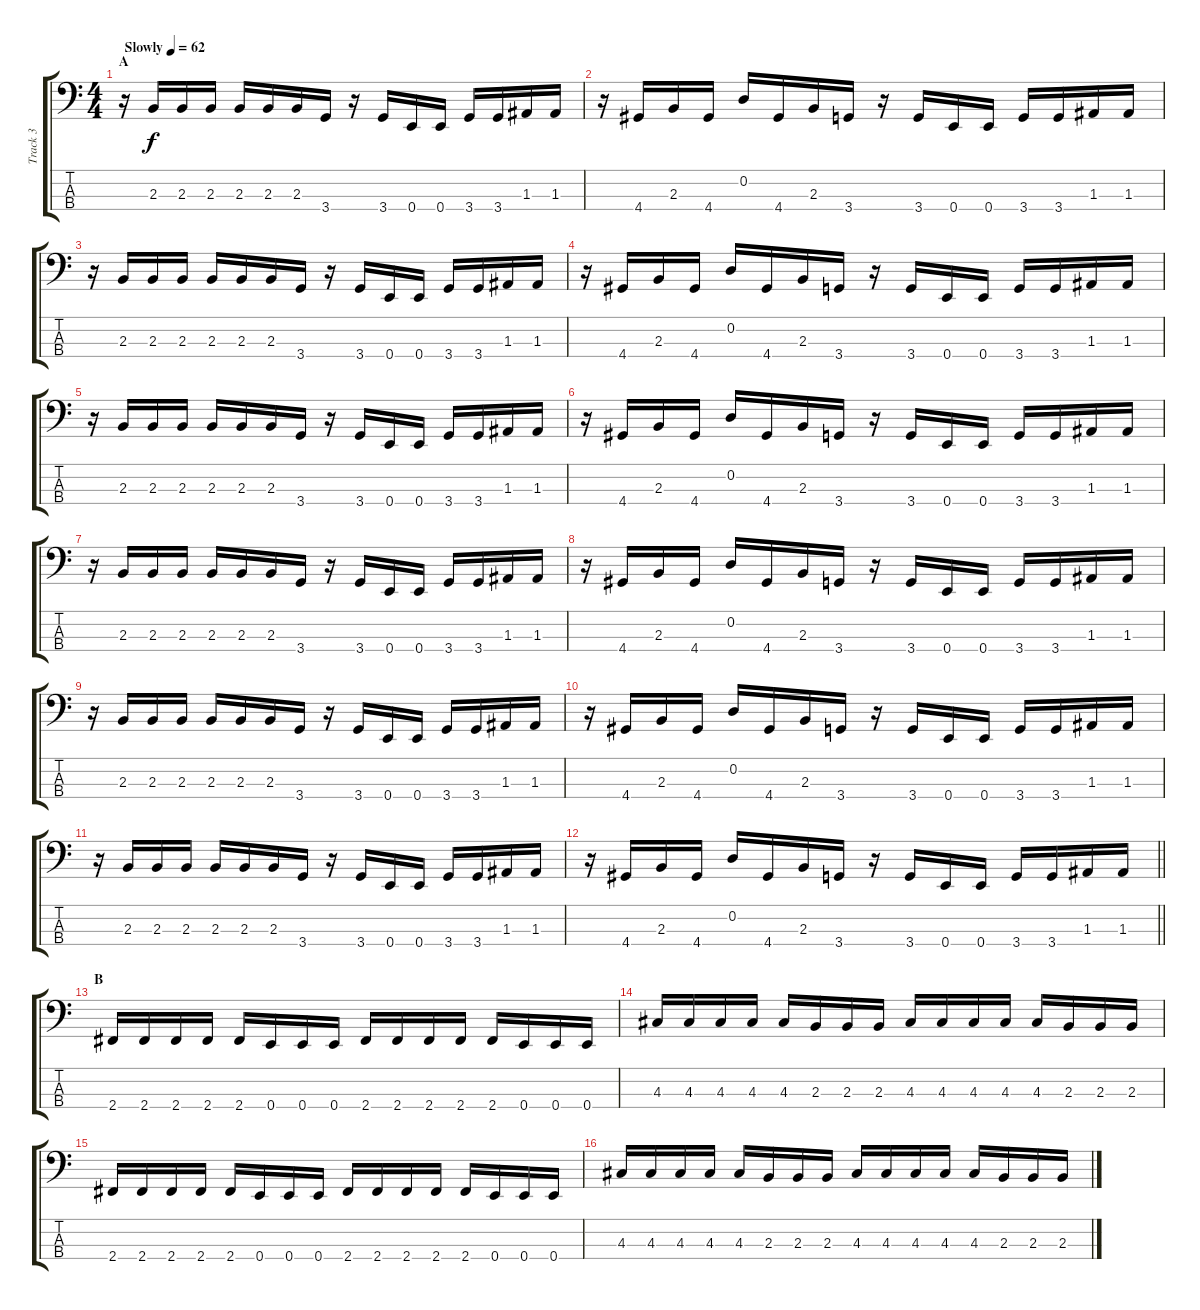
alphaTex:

\track ("Track 3" "Track 3") {instrument electricbassfinger}
\staff {score tabs}
\tuning (G2 D2 A1 E1) {hide}
\ts (4 4)
\section ("" "A")
\tempo (62 "Slowly")
\clef f4
\ks c
r.16{dy f instrument electricbassfinger} 2.3.16 2.3.16 2.3.16 2.3.16 2.3.16 2.3.16 3.4.16 r.16 3.4.16 0.4.16 0.4.16 3.4.16 3.4.16 1.3.16 1.3.16 |
r.16 4.4.16 2.3.16 4.4.16 0.2.16 4.4.16 2.3.16 3.4.16 r.16 3.4.16 0.4.16 0.4.16 3.4.16 3.4.16 1.3.16 1.3.16 |
r.16 2.3.16 2.3.16 2.3.16 2.3.16 2.3.16 2.3.16 3.4.16 r.16 3.4.16 0.4.16 0.4.16 3.4.16 3.4.16 1.3.16 1.3.16 |
r.16 4.4.16 2.3.16 4.4.16 0.2.16 4.4.16 2.3.16 3.4.16 r.16 3.4.16 0.4.16 0.4.16 3.4.16 3.4.16 1.3.16 1.3.16 |
r.16 2.3.16 2.3.16 2.3.16 2.3.16 2.3.16 2.3.16 3.4.16 r.16 3.4.16 0.4.16 0.4.16 3.4.16 3.4.16 1.3.16 1.3.16 |
r.16 4.4.16 2.3.16 4.4.16 0.2.16 4.4.16 2.3.16 3.4.16 r.16 3.4.16 0.4.16 0.4.16 3.4.16 3.4.16 1.3.16 1.3.16 |
r.16 2.3.16 2.3.16 2.3.16 2.3.16 2.3.16 2.3.16 3.4.16 r.16 3.4.16 0.4.16 0.4.16 3.4.16 3.4.16 1.3.16 1.3.16 |
r.16 4.4.16 2.3.16 4.4.16 0.2.16 4.4.16 2.3.16 3.4.16 r.16 3.4.16 0.4.16 0.4.16 3.4.16 3.4.16 1.3.16 1.3.16 |
r.16 2.3.16 2.3.16 2.3.16 2.3.16 2.3.16 2.3.16 3.4.16 r.16 3.4.16 0.4.16 0.4.16 3.4.16 3.4.16 1.3.16 1.3.16 |
r.16 4.4.16 2.3.16 4.4.16 0.2.16 4.4.16 2.3.16 3.4.16 r.16 3.4.16 0.4.16 0.4.16 3.4.16 3.4.16 1.3.16 1.3.16 |
r.16 2.3.16 2.3.16 2.3.16 2.3.16 2.3.16 2.3.16 3.4.16 r.16 3.4.16 0.4.16 0.4.16 3.4.16 3.4.16 1.3.16 1.3.16 |
\barLineRight lightlight
r.16 4.4.16 2.3.16 4.4.16 0.2.16 4.4.16 2.3.16 3.4.16 r.16 3.4.16 0.4.16 0.4.16 3.4.16 3.4.16 1.3.16 1.3.16 |
\section ("" "B")
2.4.16 2.4.16 2.4.16 2.4.16 2.4.16 0.4.16 0.4.16 0.4.16 2.4.16 2.4.16 2.4.16 2.4.16 2.4.16 0.4.16 0.4.16 0.4.16 |
4.3.16 4.3.16 4.3.16 4.3.16 4.3.16 2.3.16 2.3.16 2.3.16 4.3.16 4.3.16 4.3.16 4.3.16 4.3.16 2.3.16 2.3.16 2.3.16 |
2.4.16 2.4.16 2.4.16 2.4.16 2.4.16 0.4.16 0.4.16 0.4.16 2.4.16 2.4.16 2.4.16 2.4.16 2.4.16 0.4.16 0.4.16 0.4.16 |
4.3.16 4.3.16 4.3.16 4.3.16 4.3.16 2.3.16 2.3.16 2.3.16 4.3.16 4.3.16 4.3.16 4.3.16 4.3.16 2.3.16 2.3.16 2.3.16
